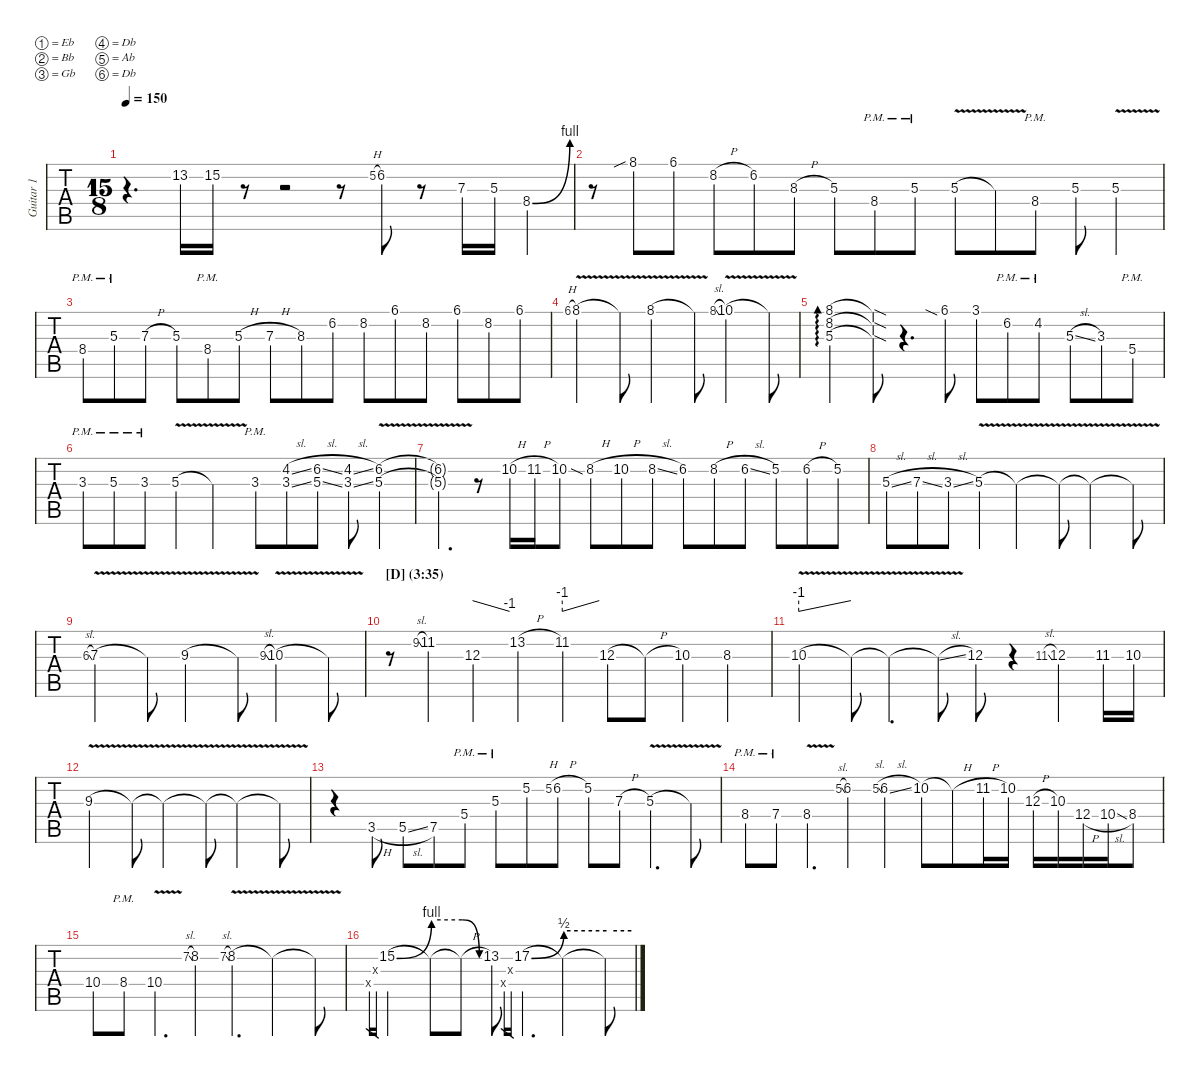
\defaultSystemsLayout 2
\hideDynamics
\bracketExtendMode nobrackets
\multiTrackTrackNamePolicy allsystems
\firstSystemTrackNameMode fullname
\otherSystemsTrackNameMode fullname
\otherSystemsTrackNameOrientation horizontal
\track ("Guitar 1" "Guitar 1") {instrument overdrivenguitar}
\staff {tabs}
\tuning (Eb4 Bb3 Gb3 Db3 Ab2 Db2)
\ts (15 8)
\scale
0.978224
\tempo 150
\accidentals auto
\clef g2
\ottava regular
\simile none
\ks aminor
r.4{d dy mf} 13.2{acc #}.16 15.2{acc x}.16 r.8 r.2 r.8 5.2{h acc x}.8{gr onbeat} 6.2{acc #}.8 r.8 7.3{acc x}.16 5.3{acc #}.16 8.4{be (bend 44.4 0 59.4 4) acc #}.4 |
\scale
1.02133 r.8 8.1{sib acc #}.8 6.1{acc #}.8 8.2{h acc x}.8 6.2{acc #}.8 8.3{h acc #}.8 5.3{acc #}.8 8.4{pm acc #}.8 5.3{pm acc #}.8 5.3{v acc #}.8 5.3{v t acc #}.8 8.4{pm acc #}.8 5.3{acc #}.8 5.3{v acc #}.4 |
\scale
0.97867 8.4{pm acc #}.8 5.3{pm acc #}.8 7.3{h acc x}.8 5.3{acc #}.8 8.4{pm acc #}.8 5.3{h acc #}.8 7.3{h acc x}.8 8.3{acc #}.8 6.2{acc #}.8 8.2{acc x}.8 6.1{acc #}.8 8.2{acc x}.8 6.1{acc #}.8 8.2{acc x}.8 6.1{acc #}.8 |
\scale
1.02711 6.1{h acc #}.8{gr onbeat} 8.1{v acc #}.2 8.1{v t acc #}.8 8.1{v acc #}.2 8.1{v t acc #}.8 8.1{sl acc #}.8{gr onbeat} 10.1{v acc x}.2 10.1{v t acc x}.8 |
\scale
0.97289 (8.1{acc #} 5.3{acc #} 8.2{acc x}).2{ad 0} (8.1{sod t acc #} 5.3{sod t acc #} 8.2{sod t acc x}).8 r.4{d} 6.1{sia acc #}.8 3.1{acc x}.8 6.2{pm acc #}.8 4.2{pm acc #}.8 5.3{sl acc #}.8 3.3{acc #}.8 5.4{pm acc x}.8 |
\scale
1.01866 3.3{pm acc #}.8 5.3{pm acc #}.8 3.3{pm acc #}.8 5.3{v acc #}.4 5.3{v t acc #}.2 3.3{pm acc #}.8 (4.2{sl acc #} 3.3{sl acc #}).8 (6.2{sl acc #} 5.3{sl acc #}).8 (4.2{sl acc #} 3.3{sl acc #}).8 (6.2{v acc #} 5.3{v acc #}).4 |
\scale
0.981337 (6.2{v t acc #} 5.3{v t acc #}).4{d} r.8 10.2{h acc x}.16 11.2{h acc #}.16 10.2{acc x}.8 8.2{sia h acc x}.8 10.2{h acc x}.8 8.2{sl acc x}.8 6.2{acc #}.8 8.2{h acc x}.8 6.2{sl acc #}.8 5.2{acc x}.8 6.2{h acc #}.8 5.2{acc x}.8 |
\scale
1.02441 5.3{sl acc #}.8 7.3{sl acc x}.8 3.3{sl acc #}.8 5.3{v acc #}.4 5.3{v t acc #}.2 5.3{v t acc #}.8 5.3{v t acc #}.2 5.3{v t acc #}.8 |
\scale
0.975589 6.3{sl acc #}.8{gr onbeat} 7.3{v acc x}.2 7.3{v t acc x}.8 9.3{v acc x}.2 9.3{v t acc x}.8 9.3{sl acc x}.8{gr onbeat} 10.3{v acc #}.2 10.3{v t acc #}.8 |
\section ("D" "(3:35)")
\scale
1.02133 r.8 9.2{sl acc #}.8{gr onbeat} 11.2{acc #}.4 12.3{acc x}.4{tbe (dive default 40.8 0 59.4 -4)} 13.2{h acc #}.4 11.2{acc #}.4{tbe (predivedive default 0 -4 16.8 0)} 12.3{acc x}.8 12.3{h t acc x}.8 10.3{acc #}.4 8.3{acc #}.4 |
\scale
0.978671 10.3{v acc #}.2{tbe (predivedive default 0 -4 10.2 0)} 10.3{v t acc #}.8 10.3{v t acc #}.4{d} 10.3{v sl t acc #}.8 12.3{st acc x}.8 r.4 11.3{sl acc #}.8{gr onbeat} 12.3{acc x}.4 11.3{acc #}.16 10.3{acc #}.16 |
\scale
1.02248 9.3{v acc x}.2 9.3{v t acc x}.8 9.3{v t acc x}.2 9.3{v t acc x}.8 9.3{v t acc x}.2 9.3{v t acc x}.8 |
\scale
0.977518 r.4 3.5{h acc #}.8 5.5{sl acc x}.8 7.5{acc x}.8 5.4{pm acc x}.8 5.3{pm acc #}.8 5.2{acc x}.8 5.2{h acc x}.8{gr onbeat} 6.2{h acc #}.8 5.2{acc x}.8 7.3{h acc x}.8 5.3{v acc #}.4{d} 5.3{v t acc #}.8 |
\scale
1.01866 8.4{pm acc #}.8 7.4{pm acc x}.8 8.4{v acc #}.4{d} 5.2{sl acc x}.8{gr onbeat} 6.2{acc #}.4 5.2{sl acc x}.8{gr onbeat} 6.2{sl acc #}.4 10.2{acc x}.8 10.2{h t acc x}.8 11.2{h acc #}.16 10.2{acc x}.16 12.3{h acc x}.16 10.3{acc #}.16 12.4{h acc x}.16 10.4{sl acc #}.16 8.4{acc #}.8 |
\scale
0.981337 10.4{acc #}.8 8.4{pm acc #}.8 10.4{v acc #}.4{d} 7.2{sl acc #}.8{gr onbeat} 8.2{acc x}.4 7.2{sl acc #}.8{gr onbeat} 8.2{v acc x}.4{d} 8.2{v t acc x}.2 8.2{v t acc x}.8 |
\scale
1.02175 0.4{x acc x}.16{gr} 0.3{x acc x}.16{gr} 15.2{be (bend 0 0 15 4) acc x}.2 15.2{be (hold 0 4 60 4) t}.8 15.2{be (release 0 4 15 0) h t}.8 13.2{acc #}.8 0.4{x acc x}.16{gr} 0.3{x acc x}.16{gr} 17.2{be (bend 16.2 0 24.599999999999998 2) acc x}.4{d} 17.2{be (hold 0 2 60 2) v t}.2 17.2{be (hold 6.6 2 18 2) v t}.8
